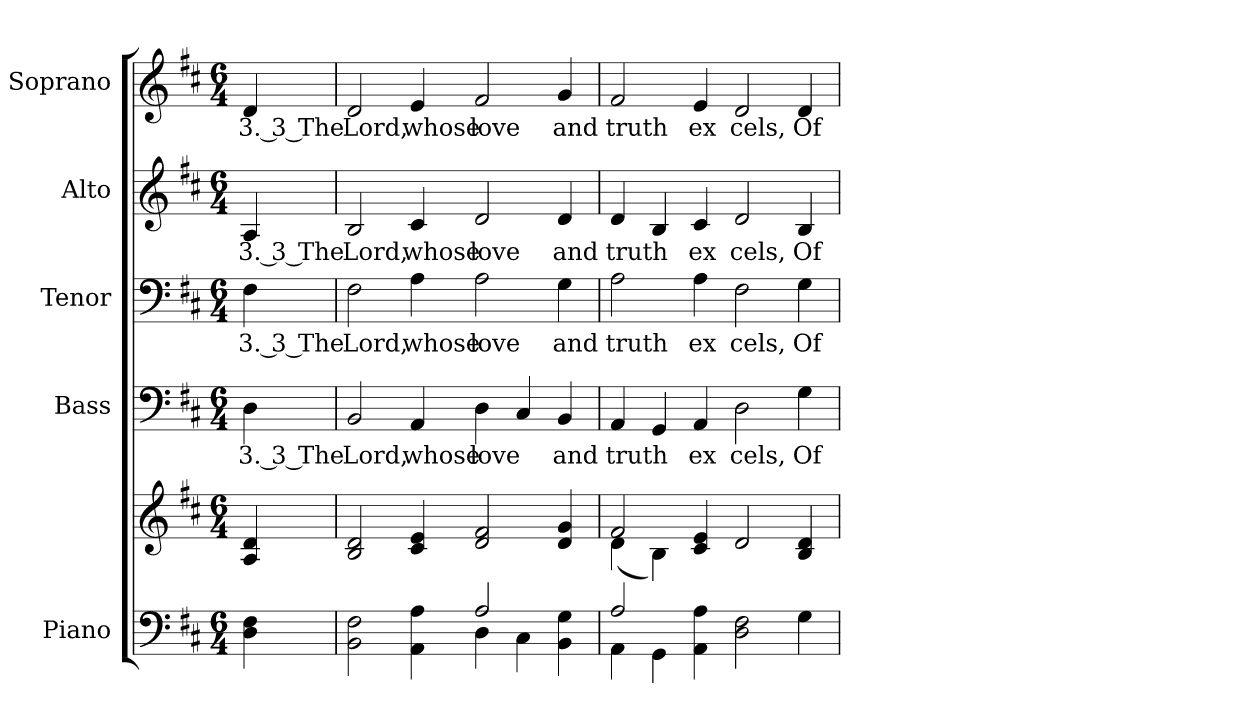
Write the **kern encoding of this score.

**kern	**kern	**kern	**text	**kern	**text	**kern	**text	**kern	**text
*part5	*part5	*part4	*part4	*part3	*part3	*part2	*part2	*part1	*part1
*staff6	*staff5	*staff4	*staff4	*staff3	*staff3	*staff2	*staff2	*staff1	*staff1
*I"Piano	*	*I"Bass	*	*I"Tenor	*	*I"Alto	*	*I"Soprano	*
*I'Pno.	*	*I'B.	*	*I'T.	*	*I'A.	*	*I'S.	*
!!LO:PB:g=z
*clefF4	*clefG2	*clefF4	*	*clefF4	*	*clefG2	*	*clefG2	*
*k[f#c#]	*k[f#c#]	*k[f#c#]	*	*k[f#c#]	*	*k[f#c#]	*	*k[f#c#]	*
*D:	*D:	*D:	*	*D:	*	*D:	*	*D:	*
*M6/4	*M6/4	*M6/4	*	*M6/4	*	*M6/4	*	*M6/4	*
=	=	=	=	=	=	=	=	=	=
!	!	!	!LO:LY:b:color=#000000	!	!	!	!	!	!
!	!	!	!	!	!LO:LY:b:color=#000000	!	!	!	!
!	!	!	!	!	!	!	!LO:LY:b:color=#000000	!	!
!	!	!	!	!	!	!	!	!	!LO:LY:b:color=#000000
4Di\ 4F#i	4Ai/ 4di	4Di\	3. 3 The	4F#i\	3. 3 The	4Ai/	3. 3 The	4di/	3. 3 The
=1	=1	=1	=1	=1	=1	=1	=1	=1	=1
*^	*	*	*	*	*	*	*	*	*
!	!	!	!	!LO:LY:b:color=#000000	!	!	!	!	!	!
!	!	!	!	!	!	!LO:LY:b:color=#000000	!	!	!	!
!	!	!	!	!	!	!	!	!LO:LY:b:color=#000000	!	!
!	!	!	!	!	!	!	!	!	!	!LO:LY:b:color=#000000
2BBi\ 2F#i	2.ryy	2Bi/ 2di	2BBi/	Lord,	2F#i\	Lord,	2Bi/	Lord,	2di/	Lord,
!	!	!	!	!LO:LY:b:color=#000000	!	!	!	!	!	!
!	!	!	!	!	!	!LO:LY:b:color=#000000	!	!	!	!
!	!	!	!	!	!	!	!	!LO:LY:b:color=#000000	!	!
!	!	!	!	!	!	!	!	!	!	!LO:LY:b:color=#000000
4AAi\ 4Ai	.	4c#i/ 4ei	4AAi/	whose	4Ai\	whose	4c#i/	whose	4ei/	whose
!	!	!	!	!LO:LY:b:color=#000000	!	!	!	!	!	!
!	!	!	!	!	!	!LO:LY:b:color=#000000	!	!	!	!
!	!	!	!	!	!	!	!	!LO:LY:b:color=#000000	!	!
!	!	!	!	!	!	!	!	!	!	!LO:LY:b:color=#000000
2Ai/	4Di\	2di/ 2f#i	4Di\	love	2Ai\	love	2di/	love	2f#i/	love
.	4C#i\	.	4C#i/	.	.	.	.	.	.	.
!	!	!	!	!LO:LY:b:color=#000000	!	!	!	!	!	!
!	!	!	!	!	!	!LO:LY:b:color=#000000	!	!	!	!
!	!	!	!	!	!	!	!	!LO:LY:b:color=#000000	!	!
!	!	!	!	!	!	!	!	!	!	!LO:LY:b:color=#000000
4BBi\ 4Gi	4ryy	4di/ 4gi	4BBi/	and	4Gi\	and	4di/	and	4gi/	and
=2	=2	=2	=2	=2	=2	=2	=2	=2	=2	=2
*	*	*^	*	*	*	*	*	*	*	*
!	!	!	!	!	!LO:LY:b:color=#000000	!	!	!	!	!	!
!	!	!	!	!	!	!	!LO:LY:b:color=#000000	!	!	!	!
!	!	!	!	!	!	!	!	!	!LO:LY:b:color=#000000	!	!
!	!	!	!	!	!	!	!	!	!	!	!LO:LY:b:color=#000000
2Ai/	4AAi\	2f#i/	(4di\	4AAi/	truth	2Ai\	truth	4di/	truth	2f#i/	truth
.	4GGi\	.	4Bi\)	4GGi/	.	.	.	4Bi/	.	.	.
!	!	!	!	!	!LO:LY:b:color=#000000	!	!	!	!	!	!
!	!	!	!	!	!	!	!LO:LY:b:color=#000000	!	!	!	!
!	!	!	!	!	!	!	!	!	!LO:LY:b:color=#000000	!	!
!	!	!	!	!	!	!	!	!	!	!	!LO:LY:b:color=#000000
4AAi\ 4Ai	4ryy	4c#i/ 4ei	4ryy	4AAi/	ex	4Ai\	ex	4c#i/	ex	4ei/	ex
!	!	!	!	!	!LO:LY:b:color=#000000	!	!	!	!	!	!
!	!	!	!	!	!	!	!LO:LY:b:color=#000000	!	!	!	!
!	!	!	!	!	!	!	!	!	!LO:LY:b:color=#000000	!	!
!	!	!	!	!	!	!	!	!	!	!	!LO:LY:b:color=#000000
2Di\ 2F#i	2.ryy	2di/	2.ryy	2Di\	cels,	2F#i\	cels,	2di/	cels,	2di/	cels,
!	!	!	!	!	!LO:LY:b:color=#000000	!	!	!	!	!	!
!	!	!	!	!	!	!	!LO:LY:b:color=#000000	!	!	!	!
!	!	!	!	!	!	!	!	!	!LO:LY:b:color=#000000	!	!
!	!	!	!	!	!	!	!	!	!	!	!LO:LY:b:color=#000000
4Gi\	.	4Bi/ 4di	.	4Gi\	Of	4Gi\	Of	4Bi/	Of	4di/	Of
*v	*v	*	*	*	*	*	*	*	*	*	*
*	*v	*v	*	*	*	*	*	*	*	*
=	=	=	=	=	=	=	=	=	=
*-	*-	*-	*-	*-	*-	*-	*-	*-	*-
